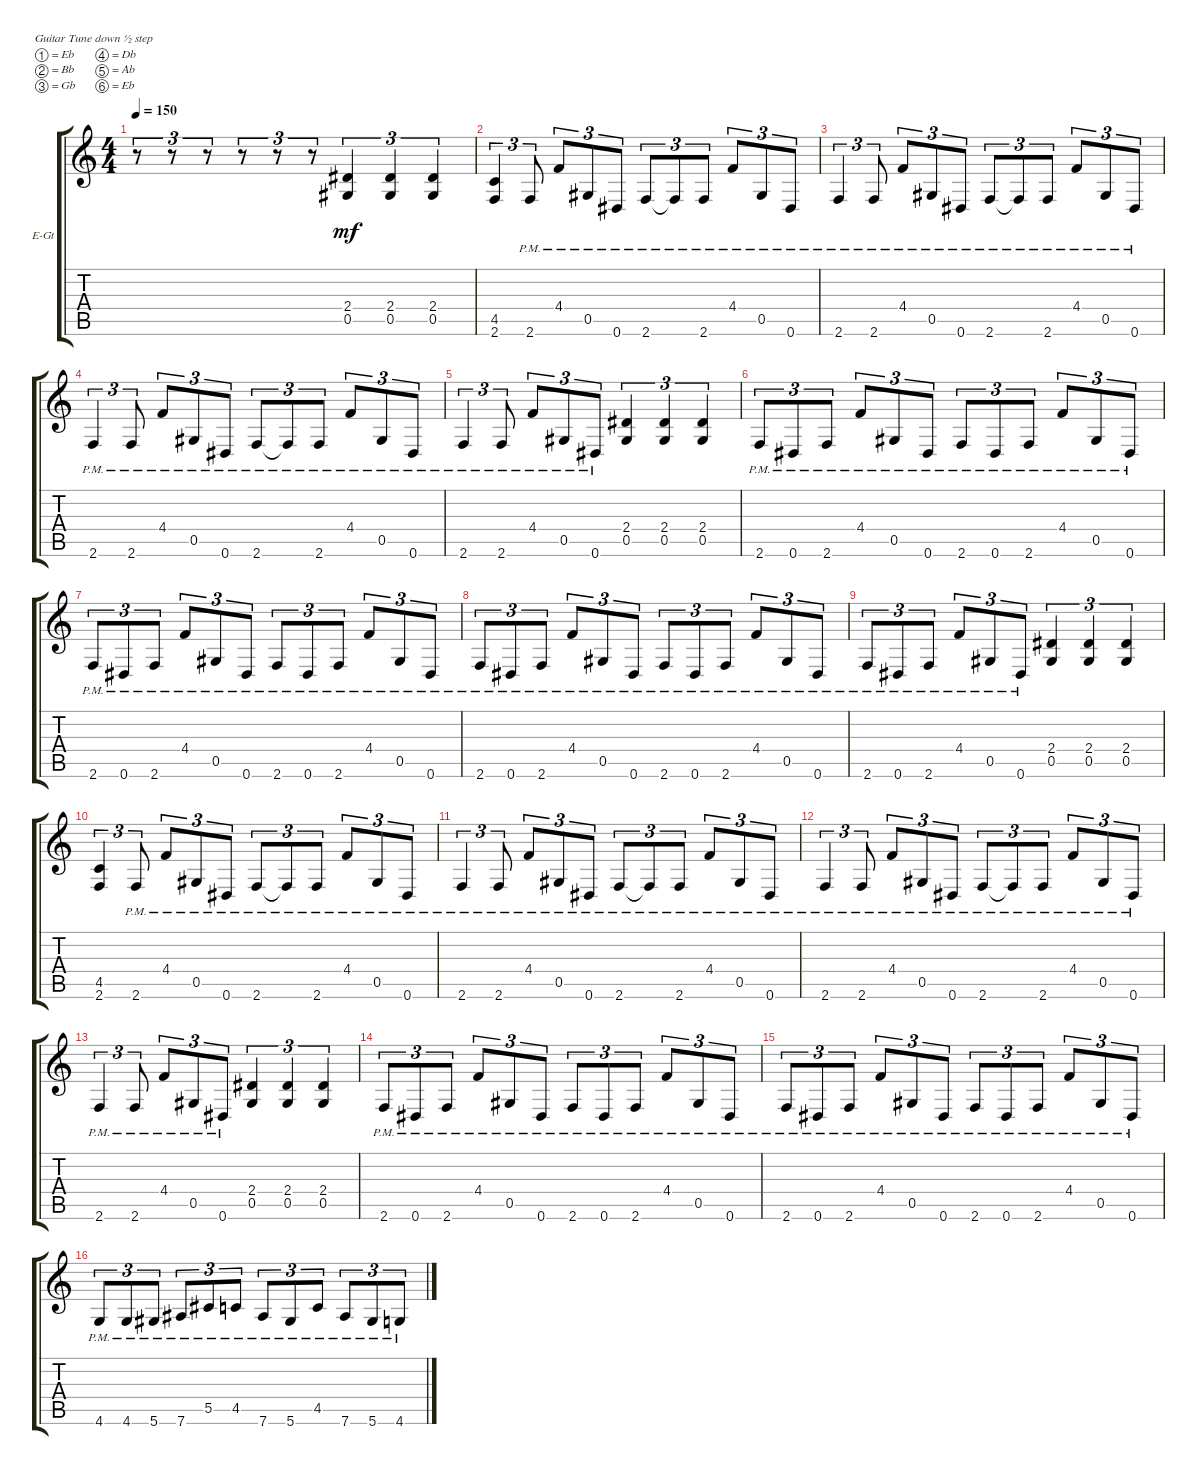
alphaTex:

\bracketExtendMode groupsimilarinstruments
\firstSystemTrackNameOrientation horizontal
\otherSystemsTrackNameOrientation horizontal
\track ("right" "E-Gt") {instrument distortionguitar}
\staff {score tabs}
\tuning (Eb4 Bb3 Gb3 Db3 Ab2 Eb2)
\ts (4 4)
\tempo 150
\clef g2
\ks c
r.8{tu (3 2) dy mf instrument distortionguitar} r.8{tu (3 2)} r.8{tu (3 2)} r.8{tu (3 2)} r.8{tu (3 2)} r.8{tu (3 2)} (0.5 2.4).4{tu (3 2)} (0.5 2.4).4{tu (3 2)} (0.5 2.4).4{tu (3 2)} |
(2.6 4.5).4{tu (3 2)} 2.6{pm}.8{tu (3 2)} 4.4{pm}.8{tu (3 2)} 0.5{pm}.8{tu (3 2)} 0.6{pm}.8{tu (3 2)} 2.6{pm}.8{tu (3 2)} 2.6{pm t}.8{tu (3 2)} 2.6{pm}.8{tu (3 2)} 4.4{pm}.8{tu (3 2)} 0.5{pm}.8{tu (3 2)} 0.6{pm}.8{tu (3 2)} |
2.6{pm}.4{tu (3 2)} 2.6{pm}.8{tu (3 2)} 4.4{pm}.8{tu (3 2)} 0.5{pm}.8{tu (3 2)} 0.6{pm}.8{tu (3 2)} 2.6{pm}.8{tu (3 2)} 2.6{pm t}.8{tu (3 2)} 2.6{pm}.8{tu (3 2)} 4.4{pm}.8{tu (3 2)} 0.5{pm}.8{tu (3 2)} 0.6{pm}.8{tu (3 2)} |
2.6{pm}.4{tu (3 2)} 2.6{pm}.8{tu (3 2)} 4.4{pm}.8{tu (3 2)} 0.5{pm}.8{tu (3 2)} 0.6{pm}.8{tu (3 2)} 2.6{pm}.8{tu (3 2)} 2.6{pm t}.8{tu (3 2)} 2.6{pm}.8{tu (3 2)} 4.4{pm}.8{tu (3 2)} 0.5{pm}.8{tu (3 2)} 0.6{pm}.8{tu (3 2)} |
2.6{pm}.4{tu (3 2)} 2.6{pm}.8{tu (3 2)} 4.4{pm}.8{tu (3 2)} 0.5{pm}.8{tu (3 2)} 0.6{pm}.8{tu (3 2)} (0.5 2.4).4{tu (3 2)} (0.5 2.4).4{tu (3 2)} (0.5 2.4).4{tu (3 2)} |
2.6{pm}.8{tu (3 2)} 0.6{pm}.8{tu (3 2)} 2.6{pm}.8{tu (3 2)} 4.4{pm}.8{tu (3 2)} 0.5{pm}.8{tu (3 2)} 0.6{pm}.8{tu (3 2)} 2.6{pm}.8{tu (3 2)} 0.6{pm}.8{tu (3 2)} 2.6{pm}.8{tu (3 2)} 4.4{pm}.8{tu (3 2)} 0.5{pm}.8{tu (3 2)} 0.6{pm}.8{tu (3 2)} |
2.6{pm}.8{tu (3 2)} 0.6{pm}.8{tu (3 2)} 2.6{pm}.8{tu (3 2)} 4.4{pm}.8{tu (3 2)} 0.5{pm}.8{tu (3 2)} 0.6{pm}.8{tu (3 2)} 2.6{pm}.8{tu (3 2)} 0.6{pm}.8{tu (3 2)} 2.6{pm}.8{tu (3 2)} 4.4{pm}.8{tu (3 2)} 0.5{pm}.8{tu (3 2)} 0.6{pm}.8{tu (3 2)} |
2.6{pm}.8{tu (3 2)} 0.6{pm}.8{tu (3 2)} 2.6{pm}.8{tu (3 2)} 4.4{pm}.8{tu (3 2)} 0.5{pm}.8{tu (3 2)} 0.6{pm}.8{tu (3 2)} 2.6{pm}.8{tu (3 2)} 0.6{pm}.8{tu (3 2)} 2.6{pm}.8{tu (3 2)} 4.4{pm}.8{tu (3 2)} 0.5{pm}.8{tu (3 2)} 0.6{pm}.8{tu (3 2)} |
2.6{pm}.8{tu (3 2)} 0.6{pm}.8{tu (3 2)} 2.6{pm}.8{tu (3 2)} 4.4{pm}.8{tu (3 2)} 0.5{pm}.8{tu (3 2)} 0.6{pm}.8{tu (3 2)} (0.5 2.4).4{tu (3 2)} (0.5 2.4).4{tu (3 2)} (0.5 2.4).4{tu (3 2)} |
(2.6 4.5).4{tu (3 2)} 2.6{pm}.8{tu (3 2)} 4.4{pm}.8{tu (3 2)} 0.5{pm}.8{tu (3 2)} 0.6{pm}.8{tu (3 2)} 2.6{pm}.8{tu (3 2)} 2.6{pm t}.8{tu (3 2)} 2.6{pm}.8{tu (3 2)} 4.4{pm}.8{tu (3 2)} 0.5{pm}.8{tu (3 2)} 0.6{pm}.8{tu (3 2)} |
2.6{pm}.4{tu (3 2)} 2.6{pm}.8{tu (3 2)} 4.4{pm}.8{tu (3 2)} 0.5{pm}.8{tu (3 2)} 0.6{pm}.8{tu (3 2)} 2.6{pm}.8{tu (3 2)} 2.6{pm t}.8{tu (3 2)} 2.6{pm}.8{tu (3 2)} 4.4{pm}.8{tu (3 2)} 0.5{pm}.8{tu (3 2)} 0.6{pm}.8{tu (3 2)} |
2.6{pm}.4{tu (3 2)} 2.6{pm}.8{tu (3 2)} 4.4{pm}.8{tu (3 2)} 0.5{pm}.8{tu (3 2)} 0.6{pm}.8{tu (3 2)} 2.6{pm}.8{tu (3 2)} 2.6{pm t}.8{tu (3 2)} 2.6{pm}.8{tu (3 2)} 4.4{pm}.8{tu (3 2)} 0.5{pm}.8{tu (3 2)} 0.6{pm}.8{tu (3 2)} |
2.6{pm}.4{tu (3 2)} 2.6{pm}.8{tu (3 2)} 4.4{pm}.8{tu (3 2)} 0.5{pm}.8{tu (3 2)} 0.6{pm}.8{tu (3 2)} (0.5 2.4).4{tu (3 2)} (0.5 2.4).4{tu (3 2)} (0.5 2.4).4{tu (3 2)} |
2.6{pm}.8{tu (3 2)} 0.6{pm}.8{tu (3 2)} 2.6{pm}.8{tu (3 2)} 4.4{pm}.8{tu (3 2)} 0.5{pm}.8{tu (3 2)} 0.6{pm}.8{tu (3 2)} 2.6{pm}.8{tu (3 2)} 0.6{pm}.8{tu (3 2)} 2.6{pm}.8{tu (3 2)} 4.4{pm}.8{tu (3 2)} 0.5{pm}.8{tu (3 2)} 0.6{pm}.8{tu (3 2)} |
2.6{pm}.8{tu (3 2)} 0.6{pm}.8{tu (3 2)} 2.6{pm}.8{tu (3 2)} 4.4{pm}.8{tu (3 2)} 0.5{pm}.8{tu (3 2)} 0.6{pm}.8{tu (3 2)} 2.6{pm}.8{tu (3 2)} 0.6{pm}.8{tu (3 2)} 2.6{pm}.8{tu (3 2)} 4.4{pm}.8{tu (3 2)} 0.5{pm}.8{tu (3 2)} 0.6{pm}.8{tu (3 2)} |
4.6{pm}.8{tu (3 2)} 4.6{pm}.8{tu (3 2)} 5.6{pm}.8{tu (3 2)} 7.6{pm}.8{tu (3 2)} 5.5{pm}.8{tu (3 2)} 4.5{pm}.8{tu (3 2)} 7.6{pm}.8{tu (3 2)} 5.6{pm}.8{tu (3 2)} 4.5{pm}.8{tu (3 2)} 7.6{pm}.8{tu (3 2)} 5.6{pm}.8{tu (3 2)} 4.6{pm}.8{tu (3 2)}
